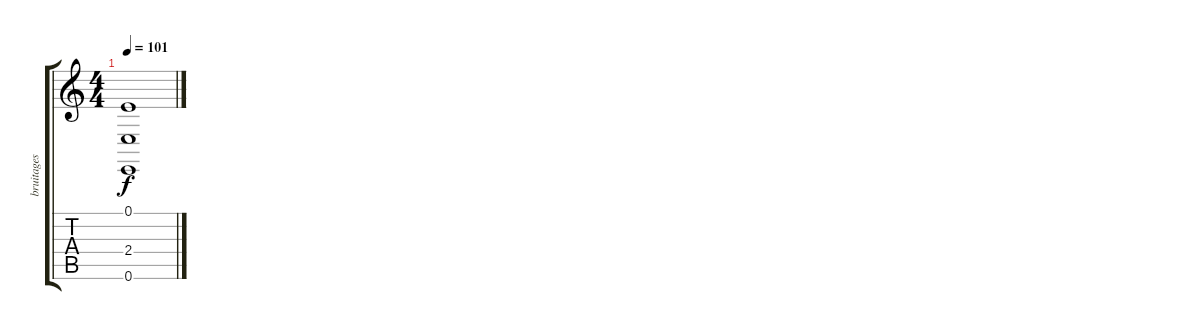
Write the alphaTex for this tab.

\track ("bruitages vent" "bruitages ") {instrument seashore}
\staff {score tabs}
\tuning (E4 B3 G3 D3 A2 E2) {hide}
\ts (4 4)
\tempo 101
\clef g2
\ks c
(0.1{t} 2.4 0.6).1{dy f}
